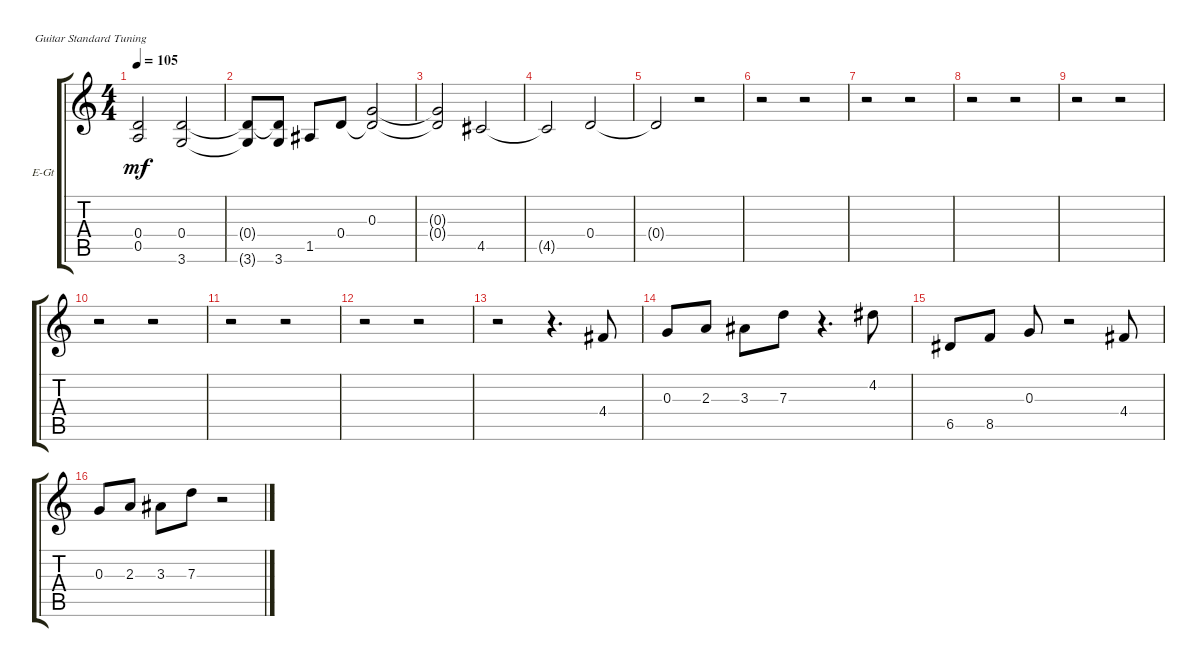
\defaultSystemsLayout 4
\bracketExtendMode groupsimilarinstruments
\firstSystemTrackNameOrientation horizontal
\otherSystemsTrackNameOrientation horizontal
\track ("Electric Guitar" "E-Gt") {instrument distortionguitar}
\staff {score tabs}
\tuning (E4 B3 G3 D3 A2 E2)
\ts (4 4)
\tempo 105
\clef g2
\scale
0.333333
\ks c
(0.4{t} 0.5).2{dy mf} (3.6 0.4).2 |
\scale
0.333333 (3.6{t} 0.4{t}).8 (0.4{t} 3.6).8 1.5.8 0.4.8 (0.4{t} 0.3).2 |
\scale
0.333333 (0.4{t} 0.3{t}).2 4.5.2 |
\scale
0.333333 4.5{t}.2 0.4.2 |
\scale
0.333333 0.4{t}.2 r.2 |
\scale
0.333333 r.2 r.2 |
\scale
0.333333 r.2 r.2 |
\scale
0.333333 r.2 r.2 |
\scale
0.333333 r.2 r.2 |
\scale
0.333333 r.2 r.2 |
\scale
0.333333 r.2 r.2 |
\scale
0.333333 r.2 r.2 |
\scale
0.333333 r.2 r.4{d} 4.4.8 |
\scale
0.333333 0.3.8 2.3.8 3.3.8 7.3.8 r.4{d} 4.2.8 |
\scale
0.333333 6.5.8 8.5.8 0.3.8 r.2 4.4.8 |
\scale
0.333333 0.3.8 2.3.8 3.3.8 7.3.8 r.2
